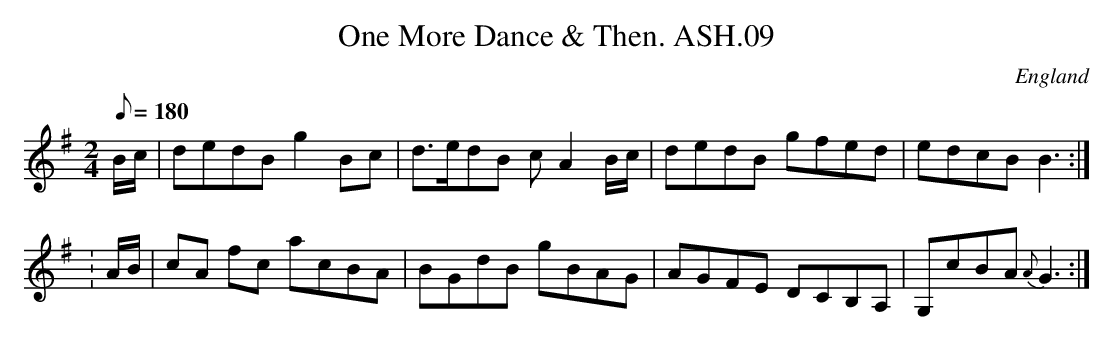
X:1
T:One More Dance & Then. ASH.09
M:2/4
L:1/8
Q:180
O:England
K:G
B/c/ | dedBg2 Bc | d>edB c A2B/c/ | dedB gfed | edcB B3:|!
:A/B/ | cA fc acBA | BGdB gBAG | AGFE DCB,A, | G,cBA {A}G3:|]
